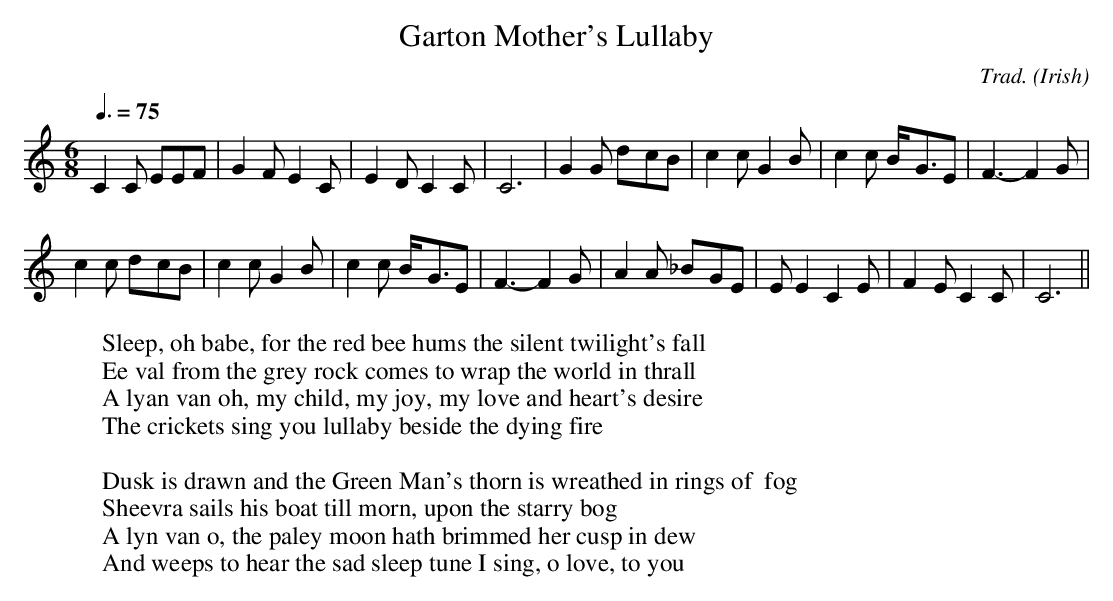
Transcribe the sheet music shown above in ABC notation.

X:1
T:Garton Mother's Lullaby
C:Trad.
O:Irish
M:6/8
L:1/8
Q:3/8=75
W:Sleep, oh babe, for the red bee hums the silent twilight's fall
W:Ee val from the grey rock comes to wrap the world in thrall
W:A lyan van oh, my child, my joy, my love and heart's desire
W:The crickets sing you lullaby beside the dying fire
W:
W:Dusk is drawn and the Green Man's thorn is wreathed in rings of  fog
W:Sheevra sails his boat till morn, upon the starry bog
W:A lyn van o, the paley moon hath brimmed her cusp in dew
W:And weeps to hear the sad sleep tune I sing, o love, to you
K:C
C2C EEF|G2F E2C|E2D C2C|C6|\
G2G d-cB|c2c G2B|c2c B/-G3/2E|F3- F2G|
c2c d-cB|c2c G2B|c2c B/-G3/2E|F3- F2G-|\
A2A _B-GE|EE2 C2E|F2E C2C|C6||
